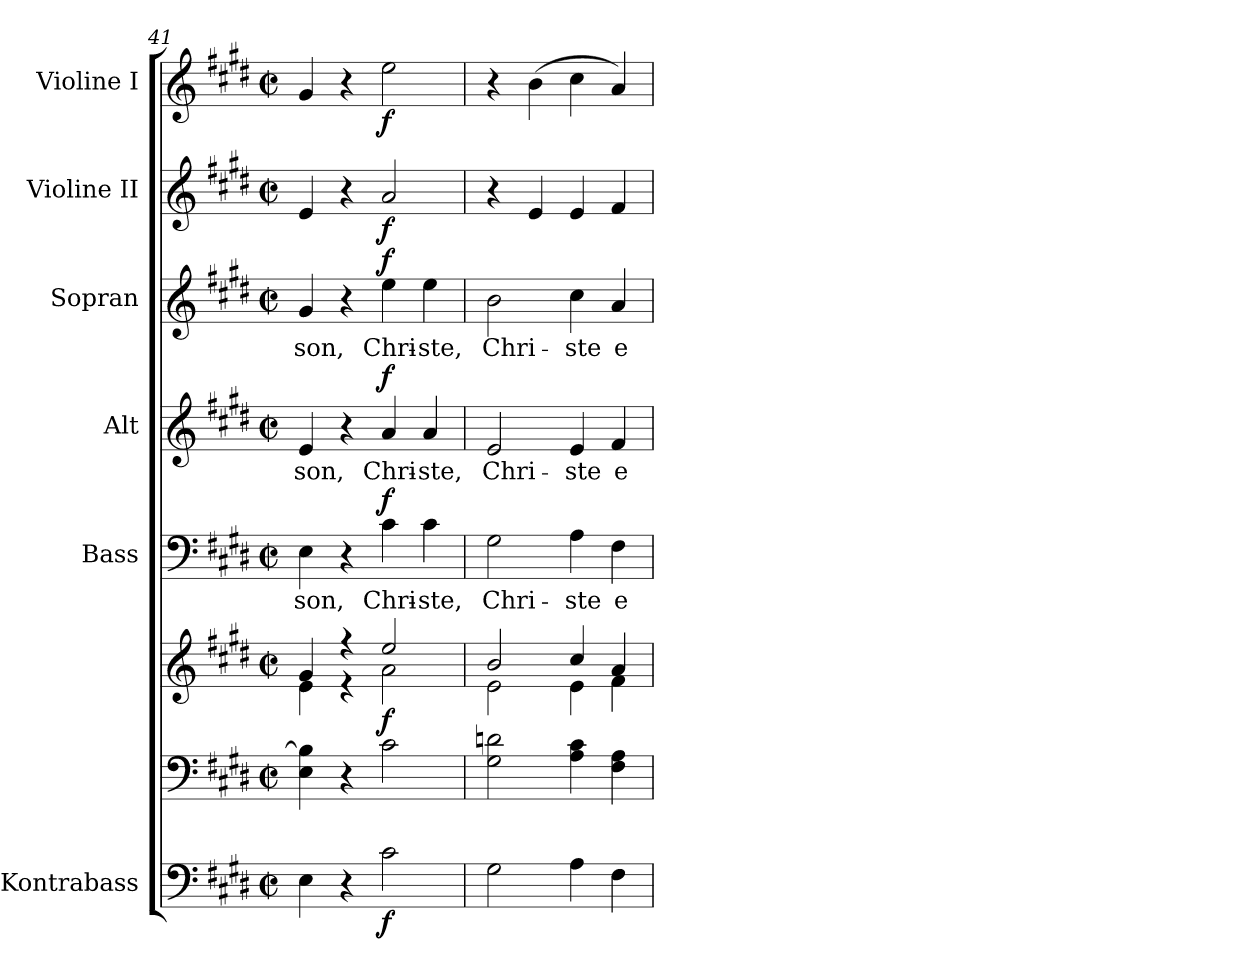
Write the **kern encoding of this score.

**kern	**dynam	**kern	**kern	**dynam	**kern	**text	**dynam	**kern	**text	**dynam	**kern	**text	**dynam	**kern	**dynam	**kern	**dynam
*part7	*part7	*part6	*part6	*part6	*part5	*part5	*part5	*part4	*part4	*part4	*part3	*part3	*part3	*part2	*part2	*part1	*part1
*staff8	*staff8	*staff7	*staff6	*staff6/7	*staff5	*staff5	*staff5	*staff4	*staff4	*staff4	*staff3	*staff3	*staff3	*staff2	*staff2	*staff1	*staff1
*I"Kontrabass	*	*	*	*	*I"Bass	*	*	*I"Alt	*	*	*I"Sopran	*	*	*I"Violine II	*	*I"Violine I	*
*I'Kb.	*	*	*	*	*I'B.	*	*	*I'A.	*	*	*I'S.	*	*	*I'Vl. II	*	*I'Vl. I	*
!!LO:PB:g=z
*clefF4	*	*clefF4	*clefG2	*	*clefF4	*	*	*clefG2	*	*	*clefG2	*	*	*clefG2	*	*clefG2	*
*ITrd7c12	*	*	*	*	*	*	*	*	*	*	*	*	*	*	*	*	*
*k[f#c#g#d#]	*	*k[f#c#g#d#]	*k[f#c#g#d#]	*	*k[f#c#g#d#]	*	*	*k[f#c#g#d#]	*	*	*k[f#c#g#d#]	*	*	*k[f#c#g#d#]	*	*k[f#c#g#d#]	*
*E:	*	*E:	*E:	*	*E:	*	*	*E:	*	*	*E:	*	*	*E:	*	*E:	*
*M2/2	*	*M2/2	*M2/2	*	*M2/2	*	*	*M2/2	*	*	*M2/2	*	*	*M2/2	*	*M2/2	*
*met(c|)	*	*met(c|)	*met(c|)	*	*met(c|)	*	*	*met(c|)	*	*	*met(c|)	*	*	*met(c|)	*	*met(c|)	*
=41	=41	=41	=41	=41	=41	=41	=41	=41	=41	=41	=41	=41	=41	=41	=41	=41	=41
*	*	*	*^	*	*	*	*	*	*	*	*	*	*	*	*	*	*
!	!	!	!	!	!	!	!LO:LY:b	!	!	!LO:LY:b	!	!	!LO:LY:b	!	!	!	!	!
4EE\	.	4E\ 4B\]	4g#/	4e\	.	4E\	-son,	.	4e/	-son,	.	4g#/	-son,	.	4e/	.	4g#/	.
4r	.	4r	4r	4r	.	4r	.	.	4r	.	.	4r	.	.	4r	.	4r	.
!	!LO:DY:b	!	!	!	!LO:DY:b	!	!LO:LY:b	!LO:DY:a	!	!LO:LY:b	!LO:DY:a	!	!LO:LY:b	!LO:DY:a	!	!LO:DY:b	!	!LO:DY:b
2C#\	f	2c#\	2ee/	2a\	f	4c#\	Chri-	f	4a/	Chri-	f	4ee\	Chri-	f	2a/	f	2ee\	f
!	!	!	!	!	!	!	!LO:LY:b	!	!	!LO:LY:b	!	!	!LO:LY:b	!	!	!	!	!
.	.	.	.	.	.	4c#\	-ste,	.	4a/	-ste,	.	4ee\	-ste,	.	.	.	.	.
=42	=42	=42	=42	=42	=42	=42	=42	=42	=42	=42	=42	=42	=42	=42	=42	=42	=42	=42
!	!	!	!	!	!	!	!LO:LY:b	!	!	!LO:LY:b	!	!	!LO:LY:b	!	!	!	!	!
2GG#\	.	2G#\ 2dn\	2b/	2e\	.	2G#\	Chri-	.	2e/	Chri-	.	2b\	Chri-	.	4r	.	4r	.
.	.	.	.	.	.	.	.	.	.	.	.	.	.	.	4e/	.	(>4b\	.
!	!	!	!	!	!	!	!LO:LY:b	!	!	!LO:LY:b	!	!	!LO:LY:b	!	!	!	!	!
4AA\	.	4A\ 4c#\	4cc#/	4e\	.	4A\	-ste	.	4e/	-ste	.	4cc#\	-ste	.	4e/	.	4cc#\	.
!	!	!	!	!	!	!	!LO:LY:b	!	!	!LO:LY:b	!	!	!LO:LY:b	!	!	!	!	!
4FF#\	.	4F#\ 4A\	4a/	4f#\	.	4F#\	e-	.	4f#/	e-	.	4a/	e-	.	4f#/	.	4a/)	.
*	*	*	*v	*v	*	*	*	*	*	*	*	*	*	*	*	*	*	*
=	=	=	=	=	=	=	=	=	=	=	=	=	=	=	=	=	=
*-	*-	*-	*-	*-	*-	*-	*-	*-	*-	*-	*-	*-	*-	*-	*-	*-	*-
